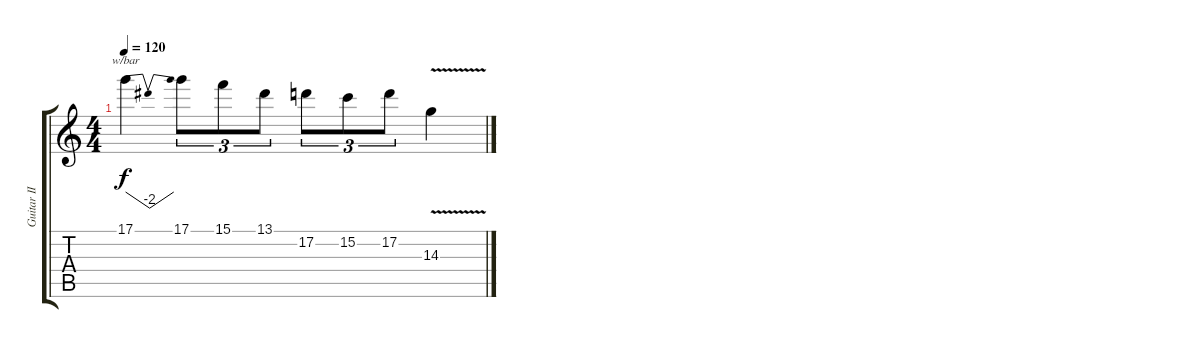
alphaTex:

\track ("Guitar II" "Guitar II") {instrument distortionguitar}
\staff {score tabs}
\tuning (D4 A3 F3 C3 G2 D2) {hide}
\ts (4 4)
\tempo 120
\clef g2
\ks c
17.1.4{tbe (dip default 0 0 30 -8 60 0) dy f} 17.1.8{tu (3 2)} 15.1.8{tu (3 2)} 13.1.8{tu (3 2)} 17.2.8{tu (3 2)} 15.2.8{tu (3 2)} 17.2.8{tu (3 2)} 14.3{v}.4
